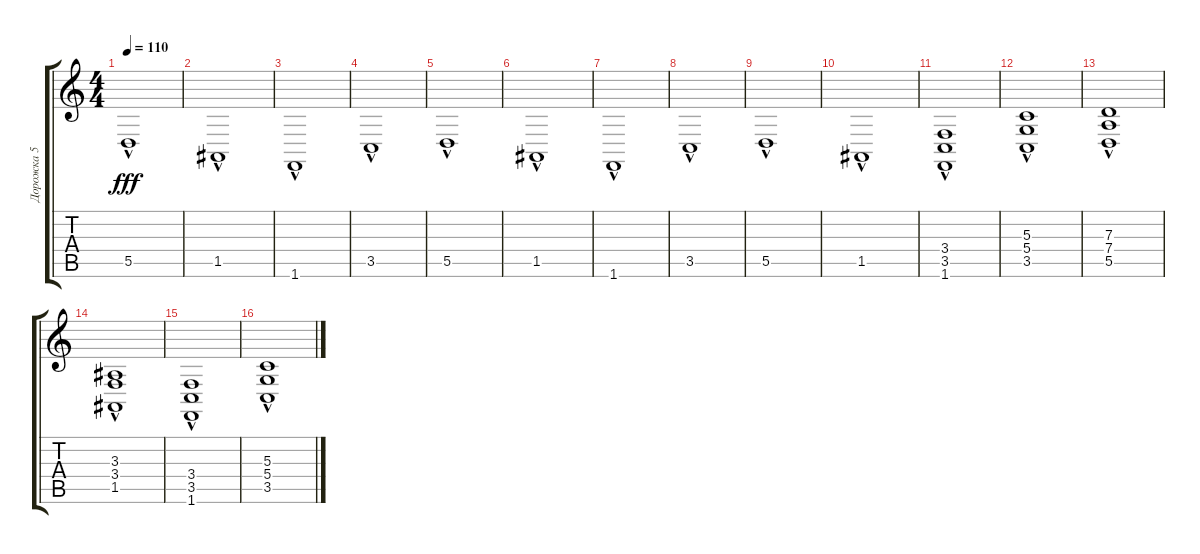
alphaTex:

\track ("Дорожка 5" "Дорожка 5") {instrument stringensemble1}
\staff {score tabs}
\tuning (E4 B3 G3 D3 A2 E2) {hide}
\ts (4 4)
\tempo 110
\clef g2
\ks c
5.5{hac}.1{dy fff} |
1.5{hac}.1 |
1.6{hac}.1 |
3.5{hac}.1 |
5.5{hac}.1 |
1.5{hac}.1 |
1.6{hac}.1 |
3.5{hac}.1 |
5.5{hac}.1 |
1.5{hac}.1 |
(3.4{hac} 3.5{hac} 1.6{hac}).1 |
(5.3{hac} 5.4{hac} 3.5{hac}).1 |
(7.3{hac} 7.4{hac} 5.5{hac}).1 |
(3.3{hac} 3.4{hac} 1.5{hac}).1 |
(3.4{hac} 3.5{hac} 1.6{hac}).1 |
(5.3{hac} 5.4{hac} 3.5{hac}).1
